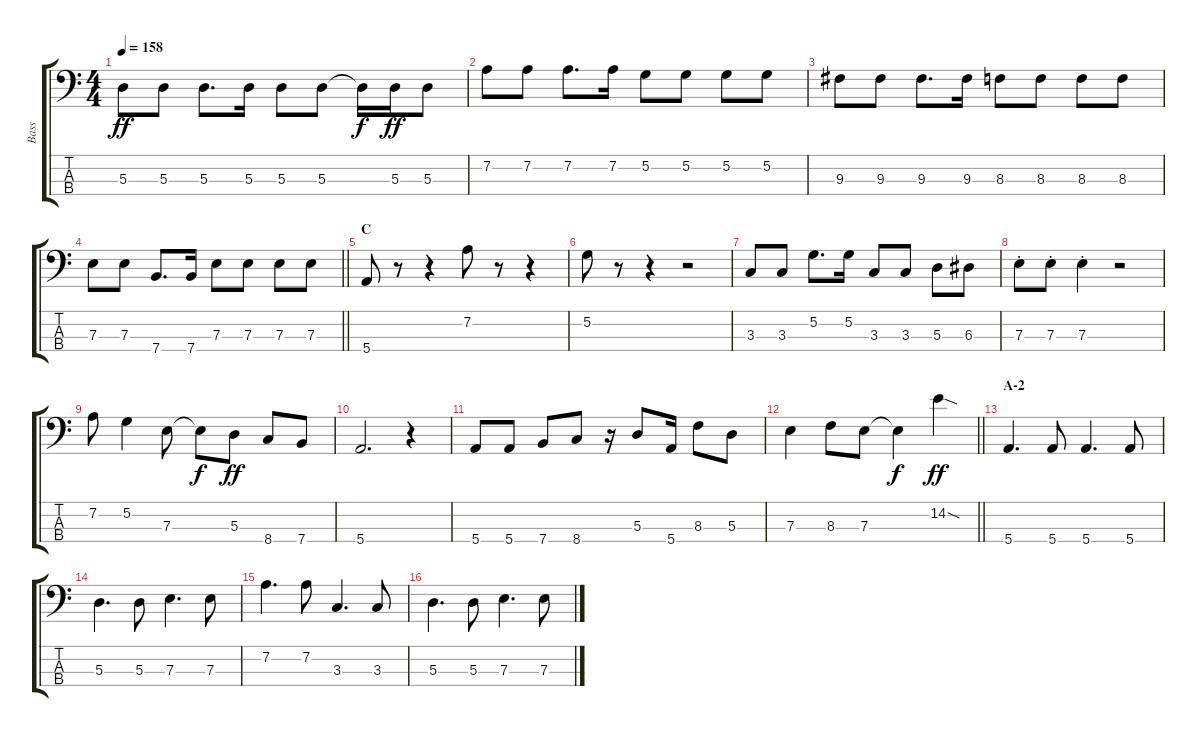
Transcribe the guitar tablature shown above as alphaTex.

\track ("Bass" "Bass") {instrument electricbasspick}
\staff {score tabs}
\tuning (G2 D2 A1 E1) {hide}
\ts (4 4)
\tempo 158
\clef f4
\ks c
5.3.8{dy ff} 5.3.8 5.3.8{d} 5.3.16 5.3.8 5.3.8 5.3{t}.16{dy f} 5.3.16{dy ff} 5.3.8 |
7.2.8 7.2.8 7.2.8{d} 7.2.16 5.2.8 5.2.8 5.2.8 5.2.8 |
9.3.8 9.3.8 9.3.8{d} 9.3.16 8.3.8 8.3.8 8.3.8 8.3.8 |
\barLineRight lightlight
7.3.8 7.3.8 7.4.8{d} 7.4.16 7.3.8 7.3.8 7.3.8 7.3.8 |
\section ("" "C")
5.4.8 r.8 r.4 7.2.8 r.8 r.4 |
5.2.8 r.8 r.4 r.2 |
3.3.8 3.3.8 5.2.8{d} 5.2.16 3.3.8 3.3.8 5.3.8 6.3.8 |
7.3{st}.8 7.3{st}.8 7.3{st}.4 r.2 |
7.2.8 5.2.4 7.3.8 7.3{t}.8{dy f} 5.3.8{dy ff} 8.4.8 7.4.8 |
5.4.2{d} r.4 |
5.4.8 5.4.8 7.4.8 8.4.8 r.16 5.3.8 5.4.16 8.3.8 5.3.8 |
\barLineRight lightlight
7.3.4 8.3.8 7.3.8 7.3{t}.4{dy f} 14.2{sod}.4{dy ff} |
\section ("" "A-2")
5.4.4{d} 5.4.8 5.4.4{d} 5.4.8 |
5.3.4{d} 5.3.8 7.3.4{d} 7.3.8 |
7.2.4{d} 7.2.8 3.3.4{d} 3.3.8 |
5.3.4{d} 5.3.8 7.3.4{d} 7.3.8
